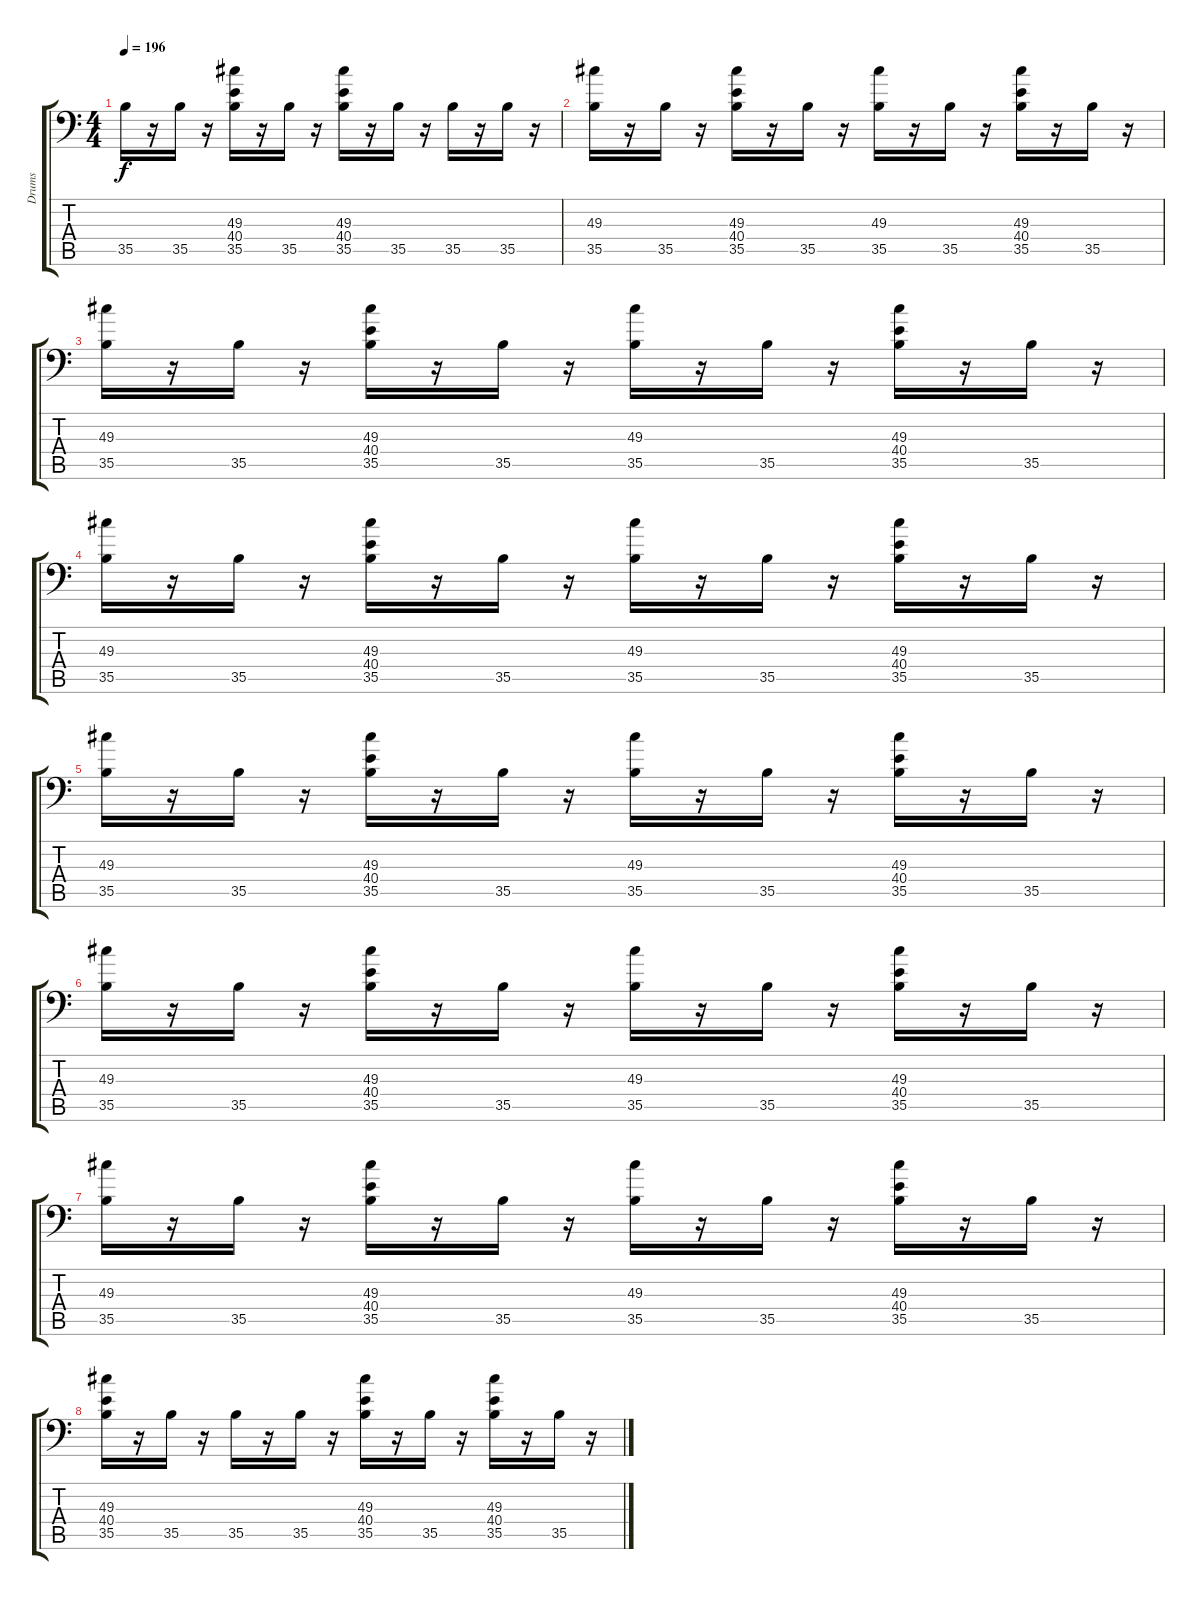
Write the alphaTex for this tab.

\track ("Drums" "Drums") {instrument acousticgrandpiano}
\staff {score tabs}
\tuning (C-1 C-1 C-1 C-1 C-1 C-1) {hide}
\ts (4 4)
\tempo 196
\clef f4
\ks c
35.5.16{dy f} r.16 35.5.16 r.16 (49.3 40.4 35.5).16 r.16 35.5.16 r.16 (49.3 40.4 35.5).16 r.16 35.5.16 r.16 35.5.16 r.16 35.5.16 r.16 |
(49.3 35.5).16 r.16 35.5.16 r.16 (49.3 40.4 35.5).16 r.16 35.5.16 r.16 (49.3 35.5).16 r.16 35.5.16 r.16 (49.3 40.4 35.5).16 r.16 35.5.16 r.16 |
(49.3 35.5).16 r.16 35.5.16 r.16 (49.3 40.4 35.5).16 r.16 35.5.16 r.16 (49.3 35.5).16 r.16 35.5.16 r.16 (49.3 40.4 35.5).16 r.16 35.5.16 r.16 |
(49.3 35.5).16 r.16 35.5.16 r.16 (49.3 40.4 35.5).16 r.16 35.5.16 r.16 (49.3 35.5).16 r.16 35.5.16 r.16 (49.3 40.4 35.5).16 r.16 35.5.16 r.16 |
(49.3 35.5).16 r.16 35.5.16 r.16 (49.3 40.4 35.5).16 r.16 35.5.16 r.16 (49.3 35.5).16 r.16 35.5.16 r.16 (49.3 40.4 35.5).16 r.16 35.5.16 r.16 |
(49.3 35.5).16 r.16 35.5.16 r.16 (49.3 40.4 35.5).16 r.16 35.5.16 r.16 (49.3 35.5).16 r.16 35.5.16 r.16 (49.3 40.4 35.5).16 r.16 35.5.16 r.16 |
(49.3 35.5).16 r.16 35.5.16 r.16 (49.3 40.4 35.5).16 r.16 35.5.16 r.16 (49.3 35.5).16 r.16 35.5.16 r.16 (49.3 40.4 35.5).16 r.16 35.5.16 r.16 |
(49.3 40.4 35.5).16 r.16 35.5.16 r.16 35.5.16 r.16 35.5.16 r.16 (49.3 40.4 35.5).16 r.16 35.5.16 r.16 (49.3 40.4 35.5).16 r.16 35.5.16 r.16
